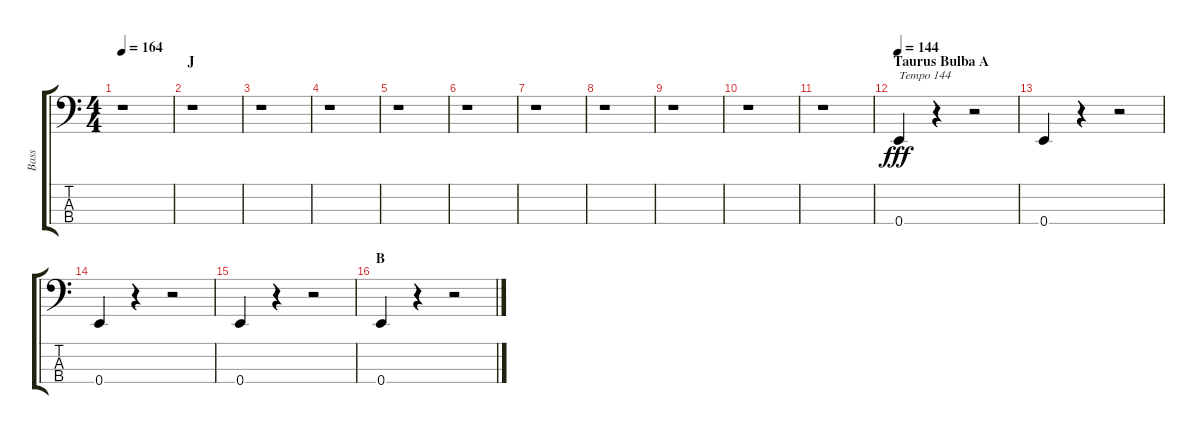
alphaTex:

\track ("Bass" "Bass") {instrument electricbassfinger}
\staff {score tabs}
\tuning (G2 D2 A1 E1) {hide}
\ts (4 4)
\tempo 164
\clef f4
\ks c
r.1{dy f} |
\section ("" "J")
r.1 |
r.1 |
r.1 |
r.1 |
r.1 |
r.1 |
r.1 |
r.1 |
r.1 |
r.1 |
\section ("" "Taurus Bulba A")
\tempo 144
0.4.4{txt "Tempo 144" dy fff instrument electricbassfinger} r.4 r.2 |
0.4.4 r.4 r.2 |
0.4.4 r.4 r.2 |
0.4.4 r.4 r.2 |
\section ("" "B")
0.4.4 r.4 r.2
